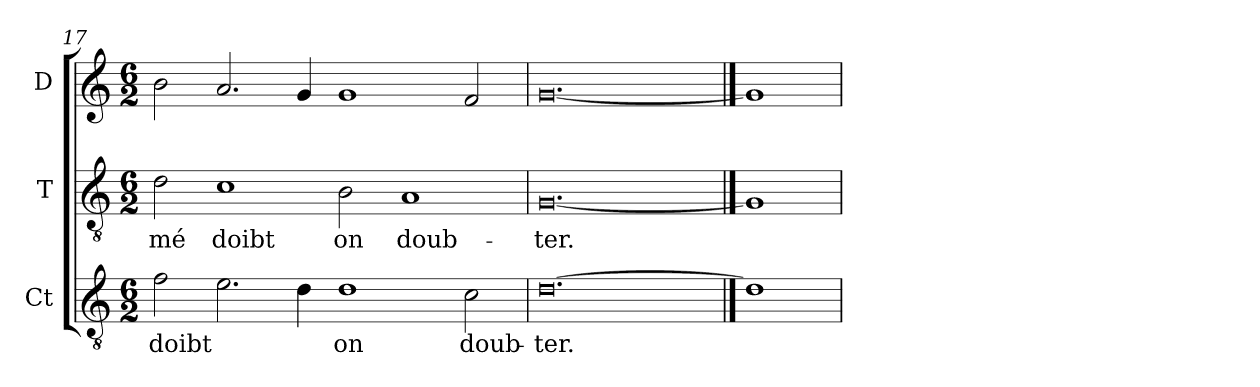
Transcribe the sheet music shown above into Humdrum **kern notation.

**kern	**text	**kern	**text	**kern
*part3	*part3	*part2	*part2	*part1
*staff3	*staff3	*staff2	*staff2	*staff1
*I"Ct	*	*I"T	*	*I"D
*clefGv2	*	*clefGv2	*	*clefG2
*ITrd7c12	*	*ITrd7c12	*	*
*k[]	*	*k[]	*	*k[]
*C:	*	*C:	*	*C:
*M6/2	*	*M6/2	*	*M6/2
=17	=17	=17	=17	=17
!	!LO:LY:b:color=#000000	!	!	!
!	!	!	!LO:LY:b:color=#000000	!
2Fi\	doibt	2Di\	-mé	2bi\
!	!	!	!LO:LY:b:color=#000000	!
2.Ei\	.	1Ci\	doibt	2.ai/
4Di\	.	.	.	4gi/
!	!LO:LY:b:color=#000000	!	!	!
!	!	!	!LO:LY:b:color=#000000	!
1Di\	on	2BBi\	on	1gi/
!	!	!	!LO:LY:b:color=#000000	!
.	.	1AAi/	doub-	.
!	!LO:LY:b:color=#000000	!	!	!
2Ci\	doub-	.	.	2fi/
=18	=18	=18	=18	=18
!	!LO:LY:b:color=#000000	!	!	!
!	!	!	!LO:LY:b:color=#000000	!
[0.Di\	-ter.	[0.GGi/	-ter.	[0.gi/
==19	==19	==19	==19	==19
1Di\]	.	1GGi/]	.	1gi/]
=	=	=	=	=
*-	*-	*-	*-	*-
